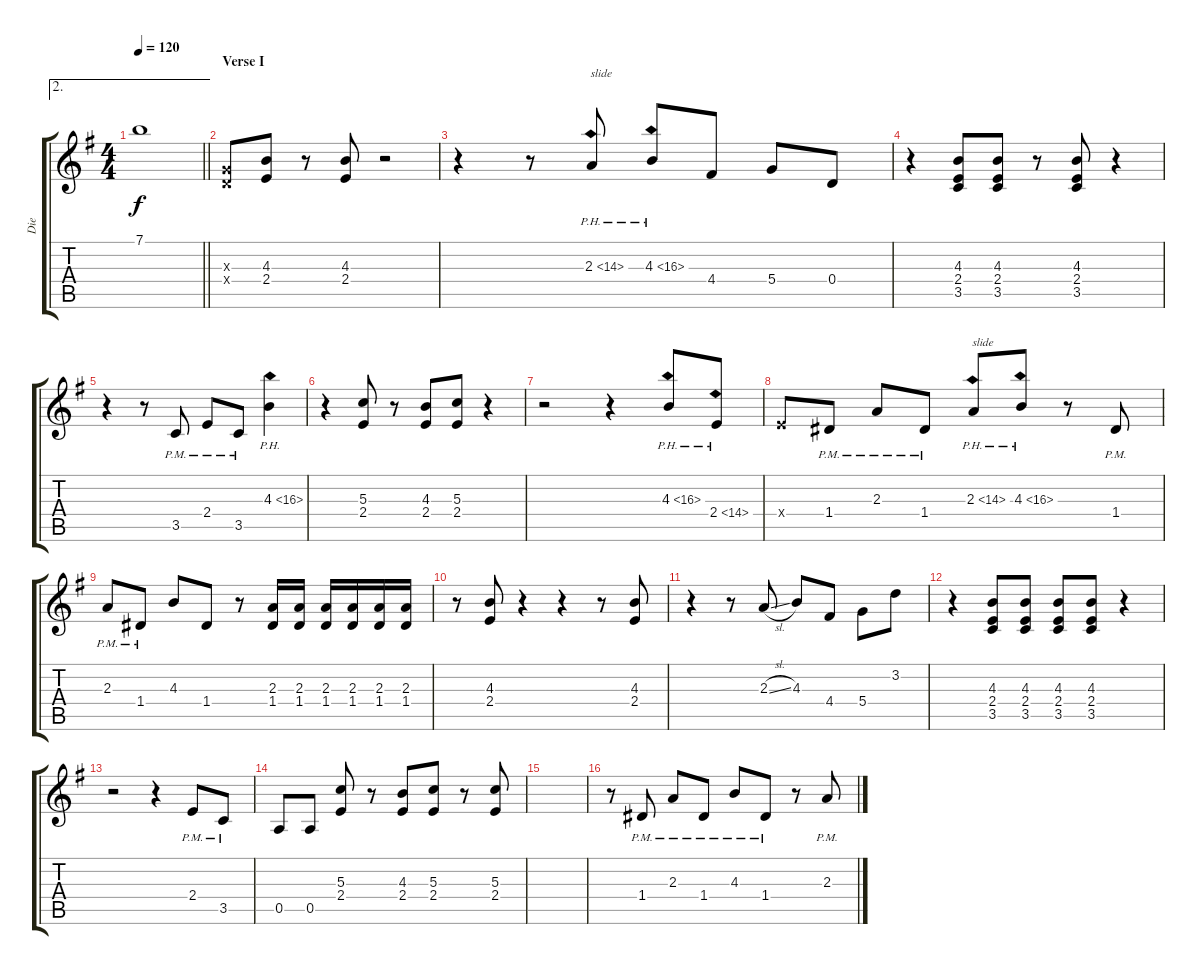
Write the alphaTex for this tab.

\track ("Die" "Die") {instrument electricguitarclean}
\staff {score tabs}
\tuning (E4 B3 G3 D3 A2 E2) {hide}
\ae 2
\ts (4 4)
\tempo 120
\clef g2
\barLineRight lightlight
\ks g
7.1{t}.1{dy f} |
\section ("" "Verse I")
(0.3{x} 0.4{x}).8{instrument distortionguitar} (4.3 2.4).8 r.8 (4.3 2.4).8 r.2 |
r.4 r.8 2.3{ph 12}.8{txt "slide"} 4.3{ph 12}.8 4.4.8 5.4.8 0.4.8 |
r.4 (4.3 2.4 3.5).8 (4.3 2.4 3.5).8 r.8 (4.3 2.4 3.5).8 r.4 |
r.4 r.8 3.5{pm}.8 2.4{pm}.8 3.5{pm}.8 4.3{ph 12}.4 |
r.4 (5.3 2.4).8 r.8 (4.3 2.4).8 (5.3 2.4).8 r.4 |
r.2 r.4 4.3{ph 12}.8 2.4{ph 12}.8 |
2.4{x}.8 1.4{pm}.8 2.3{pm}.8 1.4{pm}.8 2.3{ph 12}.8{txt "slide"} 4.3{ph 12}.8 r.8 1.4{pm}.8 |
2.3{pm}.8 1.4{pm}.8 4.3.8 1.4.8 r.8 (2.3 1.4).16 (2.3 1.4).16 (2.3 1.4).16 (2.3 1.4).16 (2.3 1.4).16 (2.3 1.4).16 |
r.8{instrument distortionguitar} (4.3 2.4).8 r.4 r.4 r.8 (4.3 2.4).8 |
r.4 r.8 2.3{sl}.8 4.3.8 4.4.8 5.4.8 3.2.8 |
r.4 (4.3 2.4 3.5).8 (4.3 2.4 3.5).8 (4.3 2.4 3.5).8 (4.3 2.4 3.5).8 r.4 |
r.2 r.4 2.4{pm}.8 3.5{pm}.8 |
0.5.8 0.5.8 (5.3 2.4).8 r.8 (4.3 2.4).8 (5.3 2.4).8 r.8 (5.3 2.4).8 |
|
r.8 1.4{pm}.8 2.3{pm}.8 1.4{pm}.8 4.3{pm}.8 1.4{pm}.8 r.8 2.3{pm}.8
